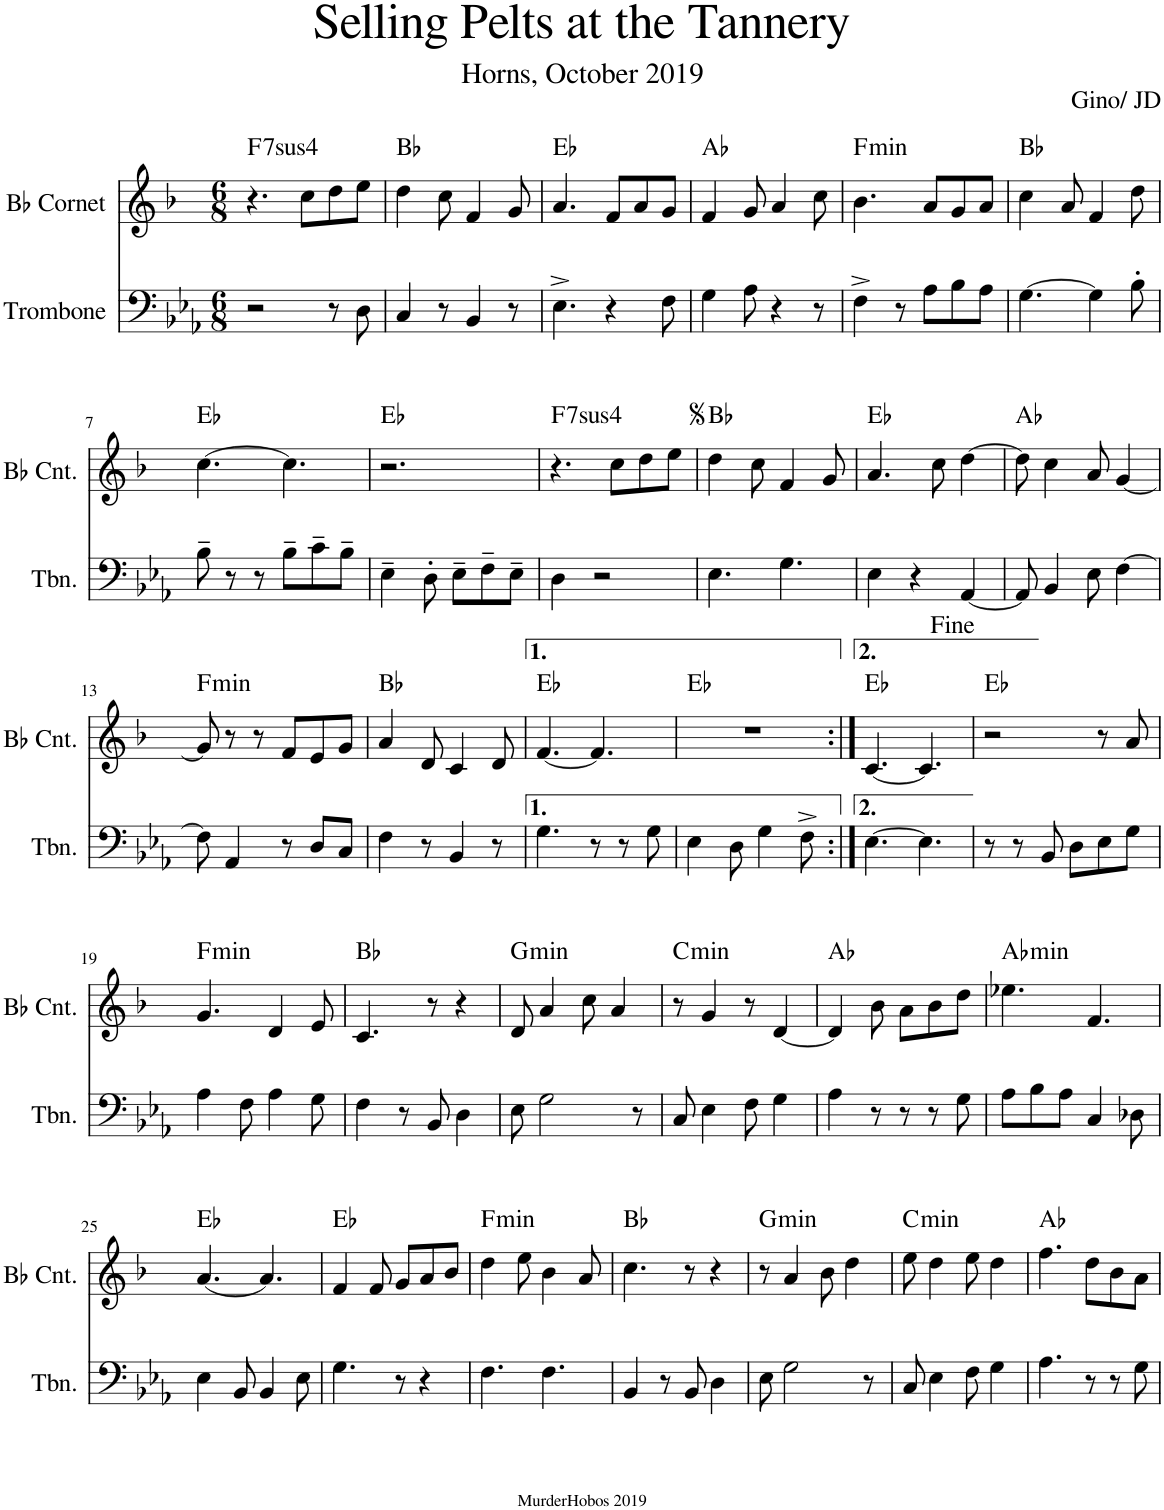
**kern	**kern	**harte
*part2	*part1	*part1
*staff2	*staff1	*
*I"Trombone	*I"Bb Cornet	*
*I'Tbn.	*I'Bb Cnt.	*
*clefF4	*clefG2	*
*	*Trd1c2	*
*k[b-e-a-]	*k[b-]	*
*M6/8	*M6/8	*
=1	=1	=1
!	!	!LO:H:kt=74
2r	4.r	F:sus4(7)
.	8cc\L	.
8r	8dd\	.
8D\	8ee\J	.
=2	=2	=2
4C/	4dd\	Bb:maj
8r	8cc\	.
4BB-/	4f/	.
8r	8g/	.
=3	=3	=3
4.E-^\	4.a/	Eb:maj
4r	8f/L	.
.	8a/	.
8F\	8g/J	.
=4	=4	=4
4G\	4f/	Ab:maj
8A-\	8g/	.
4r	4a/	.
8r	8cc\	.
=5	=5	=5
!	!	!LO:H:kt=min
4F^\	4.b-\	F:min
8r	.	.
8A-\L	8a/L	.
8B-\	8g/	.
8A-\J	8a/J	.
=6	=6	=6
[4.G\	4cc\	Bb:maj
.	8a/	.
4G\]	4f/	.
8B-'\	8dd\	.
!!LO:LB:g=z
=7	=7	=7
8B-~\	[4.cc\	Eb:maj
8r	.	.
8r	.	.
8B-~\L	4.cc\]	.
8c~\	.	.
8B-~\J	.	.
=8	=8	=8
4E-~\	2.r	Eb:maj
8D'\	.	.
8E-~\L	.	.
8F~\	.	.
8E-~\J	.	.
=9	=9	=9
!	!	!LO:H:kt=74
4D\	4.r	F:sus4(7)
2r	.	.
.	8cc\L	.
.	8dd\	.
.	8ee\J	.
=10	=10	=10
4.E-\	4dd\	Bb:maj
.	8cc\	.
4.G\	4f/	.
.	8g/	.
=11	=11	=11
4E-\	4.a/	Eb:maj
4r	.	.
.	8cc\	.
[4AA-/	[4dd\	.
=12	=12	=12
8AA-/]	8dd\]	Ab:maj
4BB-/	4cc\	.
8E-\	8a/	.
[4F\	[4g/	.
!!LO:LB:g=z
=13	=13	=13
!	!	!LO:H:kt=min
8F\]	8g/]	F:min
4AA-/	8r	.
.	8r	.
8r	8f/L	.
8D/L	8e/	.
8C/J	8g/J	.
=14	=14	=14
4F\	4a/	Bb:maj
8r	8d/	.
4BB-/	4c/	.
8r	8d/	.
=15	=15	=15
4.G\	[4.f/	Eb:maj
8r	4.f/]	.
8r	.	.
8G\	.	.
=16	=16	=16
4E-\	2.r	Eb:maj
8D\	.	.
4G\	.	.
8F^\	.	.
=17:|!	=17:|!	=17:|!
[4.E-\	[4.c/	Eb:maj
4.E-\]	4.c/]	.
=18	=18	=18
8r	2r	Eb:maj
8r	.	.
8BB-/	.	.
8D\L	.	.
8E-\	8r	.
8G\J	8a/	.
!!LO:LB:g=z
=19	=19	=19
!	!	!LO:H:kt=min
4A-\	4.g/	F:min
8F\	.	.
4A-\	4d/	.
8G\	8e/	.
=20	=20	=20
4F\	4.c/	Bb:maj
8r	.	.
8BB-/	8r	.
4D\	4r	.
=21	=21	=21
!	!	!LO:H:kt=min
8E-\	8d/	G:min
2G\	4a/	.
.	8cc\	.
.	4a/	.
8r	.	.
=22	=22	=22
!	!	!LO:H:kt=min
8C/	8r	C:min
4E-\	4g/	.
8F\	8r	.
4G\	[4d/	.
=23	=23	=23
4A-\	4d/]	Ab:maj
8r	8b-\	.
8r	8a\L	.
8r	8b-\	.
8G\	8dd\J	.
=24	=24	=24
!	!	!LO:H:kt=min
8A-\L	4.ee-X\	Ab:min
8B-\	.	.
8A-\J	.	.
4C/	4.f/	.
8D-X\	.	.
!!LO:LB:g=z
=25	=25	=25
4E-\	[4.a/	Eb:maj
8BB-/	.	.
4BB-/	4.a/]	.
8E-\	.	.
=26	=26	=26
4.G\	4f/	Eb:maj
.	8f/	.
8r	8g/L	.
4r	8a/	.
.	8b-/J	.
=27	=27	=27
!	!	!LO:H:kt=min
4.F\	4dd\	F:min
.	8ee\	.
4.F\	4b-\	.
.	8a/	.
=28	=28	=28
4BB-/	4.cc\	Bb:maj
8r	.	.
8BB-/	8r	.
4D\	4r	.
=29	=29	=29
!	!	!LO:H:kt=min
8E-\	8r	G:min
2G\	4a/	.
.	8b-\	.
.	4dd\	.
8r	.	.
=30	=30	=30
!	!	!LO:H:kt=min
8C/	8ee\	C:min
4E-\	4dd\	.
8F\	8ee\	.
4G\	4dd\	.
=31	=31	=31
4.A-\	4.ff\	Ab:maj
8r	8dd\L	.
8r	8b-\	.
8G\	8a\J	.
=	=	=
*-	*-	*-
